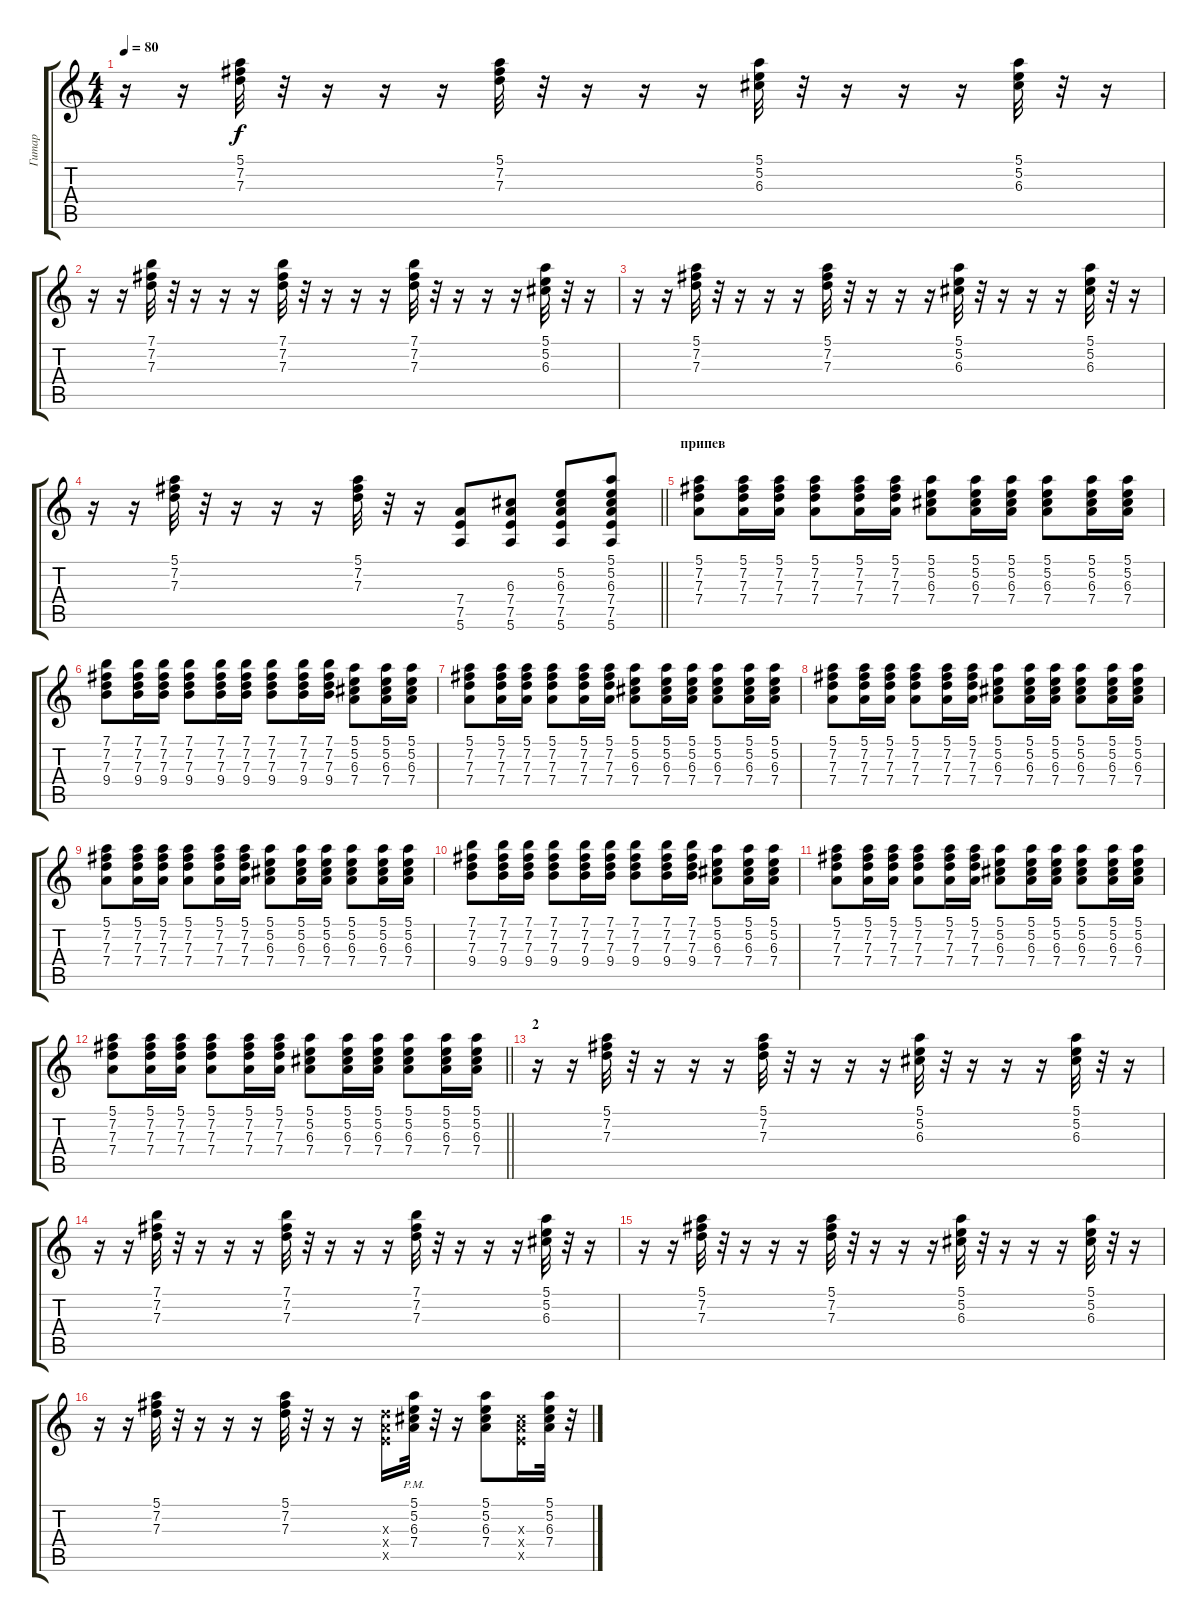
\track ("Гитар" "Гитар") {instrument electricguitarclean}
\staff {score tabs}
\tuning (E4 B3 G3 D3 A2 E2) {hide}
\ts (4 4)
\tempo 80
\clef g2
\ks c
r.16{dy f} r.16 (5.1 7.2 7.3).32 r.32 r.16 r.16 r.16 (5.1 7.2 7.3).32 r.32 r.16 r.16 r.16 (5.1 5.2 6.3).32 r.32 r.16 r.16 r.16 (5.1 5.2 6.3).32 r.32 r.16 |
r.16 r.16 (7.1 7.2 7.3).32 r.32 r.16 r.16 r.16 (7.1 7.2 7.3).32 r.32 r.16 r.16 r.16 (7.1 7.2 7.3).32 r.32 r.16 r.16 r.16 (5.1 5.2 6.3).32 r.32 r.16 |
r.16 r.16 (5.1 7.2 7.3).32 r.32 r.16 r.16 r.16 (5.1 7.2 7.3).32 r.32 r.16 r.16 r.16 (5.1 5.2 6.3).32 r.32 r.16 r.16 r.16 (5.1 5.2 6.3).32 r.32 r.16 |
\barLineRight lightlight
r.16 r.16 (5.1 7.2 7.3).32 r.32 r.16 r.16 r.16 (5.1 7.2 7.3).32 r.32 r.16 (7.4 7.5 5.6).8 (6.3 7.4 7.5 5.6).8 (5.2 6.3 7.4 7.5 5.6).8 (5.1 5.2 6.3 7.4 7.5 5.6).8 |
\section ("" "припев")
(5.1 7.2 7.3 7.4).8 (5.1 7.2 7.3 7.4).16 (5.1 7.2 7.3 7.4).16 (5.1 7.2 7.3 7.4).8 (5.1 7.2 7.3 7.4).16 (5.1 7.2 7.3 7.4).16 (5.1 5.2 6.3 7.4).8 (5.1 5.2 6.3 7.4).16 (5.1 5.2 6.3 7.4).16 (5.1 5.2 6.3 7.4).8 (5.1 5.2 6.3 7.4).16 (5.1 5.2 6.3 7.4).16 |
(7.1 7.2 7.3 9.4).8 (7.1 7.2 7.3 9.4).16 (7.1 7.2 7.3 9.4).16 (7.1 7.2 7.3 9.4).8 (7.1 7.2 7.3 9.4).16 (7.1 7.2 7.3 9.4).16 (7.1 7.2 7.3 9.4).8 (7.1 7.2 7.3 9.4).16 (7.1 7.2 7.3 9.4).16 (5.1 5.2 6.3 7.4).8 (5.1 5.2 6.3 7.4).16 (5.1 5.2 6.3 7.4).16 |
(5.1 7.2 7.3 7.4).8 (5.1 7.2 7.3 7.4).16 (5.1 7.2 7.3 7.4).16 (5.1 7.2 7.3 7.4).8 (5.1 7.2 7.3 7.4).16 (5.1 7.2 7.3 7.4).16 (5.1 5.2 6.3 7.4).8 (5.1 5.2 6.3 7.4).16 (5.1 5.2 6.3 7.4).16 (5.1 5.2 6.3 7.4).8 (5.1 5.2 6.3 7.4).16 (5.1 5.2 6.3 7.4).16 |
(5.1 7.2 7.3 7.4).8 (5.1 7.2 7.3 7.4).16 (5.1 7.2 7.3 7.4).16 (5.1 7.2 7.3 7.4).8 (5.1 7.2 7.3 7.4).16 (5.1 7.2 7.3 7.4).16 (5.1 5.2 6.3 7.4).8 (5.1 5.2 6.3 7.4).16 (5.1 5.2 6.3 7.4).16 (5.1 5.2 6.3 7.4).8 (5.1 5.2 6.3 7.4).16 (5.1 5.2 6.3 7.4).16 |
(5.1 7.2 7.3 7.4).8 (5.1 7.2 7.3 7.4).16 (5.1 7.2 7.3 7.4).16 (5.1 7.2 7.3 7.4).8 (5.1 7.2 7.3 7.4).16 (5.1 7.2 7.3 7.4).16 (5.1 5.2 6.3 7.4).8 (5.1 5.2 6.3 7.4).16 (5.1 5.2 6.3 7.4).16 (5.1 5.2 6.3 7.4).8 (5.1 5.2 6.3 7.4).16 (5.1 5.2 6.3 7.4).16 |
(7.1 7.2 7.3 9.4).8 (7.1 7.2 7.3 9.4).16 (7.1 7.2 7.3 9.4).16 (7.1 7.2 7.3 9.4).8 (7.1 7.2 7.3 9.4).16 (7.1 7.2 7.3 9.4).16 (7.1 7.2 7.3 9.4).8 (7.1 7.2 7.3 9.4).16 (7.1 7.2 7.3 9.4).16 (5.1 5.2 6.3 7.4).8 (5.1 5.2 6.3 7.4).16 (5.1 5.2 6.3 7.4).16 |
(5.1 7.2 7.3 7.4).8 (5.1 7.2 7.3 7.4).16 (5.1 7.2 7.3 7.4).16 (5.1 7.2 7.3 7.4).8 (5.1 7.2 7.3 7.4).16 (5.1 7.2 7.3 7.4).16 (5.1 5.2 6.3 7.4).8 (5.1 5.2 6.3 7.4).16 (5.1 5.2 6.3 7.4).16 (5.1 5.2 6.3 7.4).8 (5.1 5.2 6.3 7.4).16 (5.1 5.2 6.3 7.4).16 |
\barLineRight lightlight
(5.1 7.2 7.3 7.4).8 (5.1 7.2 7.3 7.4).16 (5.1 7.2 7.3 7.4).16 (5.1 7.2 7.3 7.4).8 (5.1 7.2 7.3 7.4).16 (5.1 7.2 7.3 7.4).16 (5.1 5.2 6.3 7.4).8 (5.1 5.2 6.3 7.4).16 (5.1 5.2 6.3 7.4).16 (5.1 5.2 6.3 7.4).8 (5.1 5.2 6.3 7.4).16 (5.1 5.2 6.3 7.4).16 |
\section ("" "2")
r.16 r.16 (5.1 7.2 7.3).32 r.32 r.16 r.16 r.16 (5.1 7.2 7.3).32 r.32 r.16 r.16 r.16 (5.1 5.2 6.3).32 r.32 r.16 r.16 r.16 (5.1 5.2 6.3).32 r.32 r.16 |
r.16 r.16 (7.1 7.2 7.3).32 r.32 r.16 r.16 r.16 (7.1 7.2 7.3).32 r.32 r.16 r.16 r.16 (7.1 7.2 7.3).32 r.32 r.16 r.16 r.16 (5.1 5.2 6.3).32 r.32 r.16 |
r.16 r.16 (5.1 7.2 7.3).32 r.32 r.16 r.16 r.16 (5.1 7.2 7.3).32 r.32 r.16 r.16 r.16 (5.1 5.2 6.3).32 r.32 r.16 r.16 r.16 (5.1 5.2 6.3).32 r.32 r.16 |
r.16 r.16 (5.1 7.2 7.3).32 r.32 r.16 r.16 r.16 (5.1 7.2 7.3).32 r.32 r.16 r.16 (7.3{x} 7.4{x} 7.5{x}).16 (5.1 5.2{pm} 6.3 7.4).32 r.32 r.16 (5.1 5.2 6.3 7.4).8 (6.3{x} 7.4{x} 7.5{x}).16 (5.1 5.2 6.3 7.4).32 r.32
